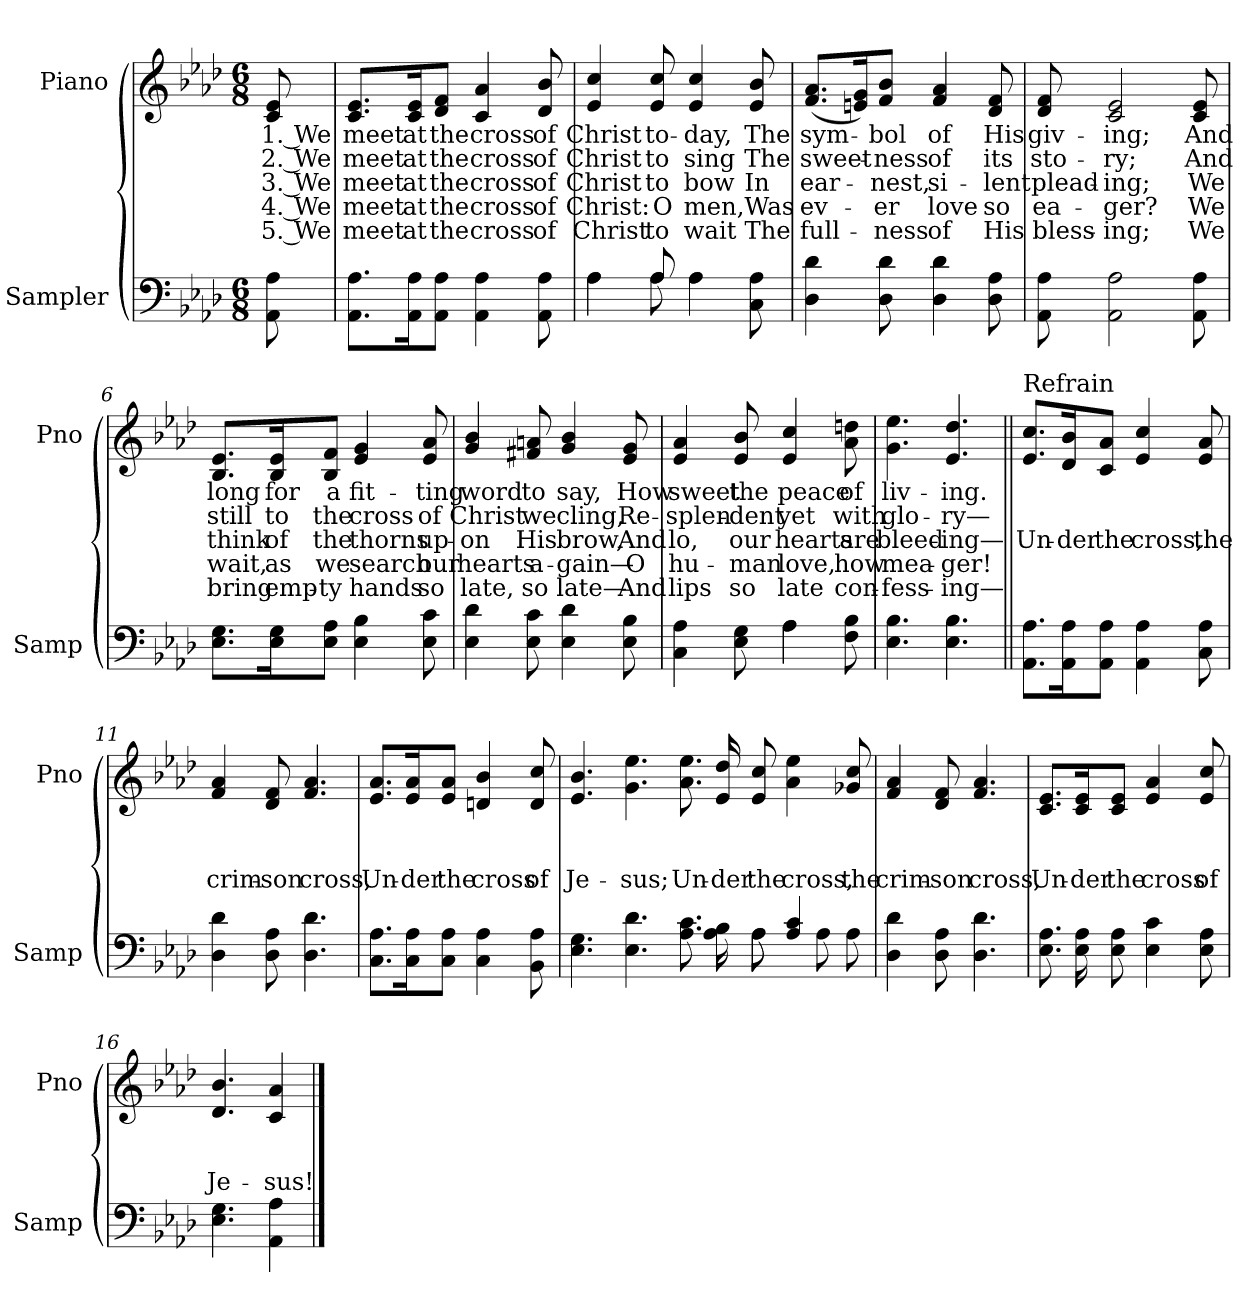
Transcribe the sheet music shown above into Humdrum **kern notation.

**kern	**kern	**text	**text	**text	**text	**text
*part2	*part1	*part1	*part1	*part1	*part1	*part1
*staff2	*staff1	*staff1	*staff1	*staff1	*staff1	*staff1
*I"Sampler	*I"Piano	*	*	*	*	*
*I'Samp	*I'Pno	*	*	*	*	*
*clefF4	*clefG2	*	*	*	*	*
*k[b-e-a-d-]	*k[b-e-a-d-]	*	*	*	*	*
*A-:	*A-:	*	*	*	*	*
*M6/8	*M6/8	*	*	*	*	*
=1	=1	=1	=1	=1	=1	=1
8AA- 8A-	8c 8e-	1. We	2. We	3. We	4. We	5. We
=2	=2	=2	=2	=2	=2	=2
8.AA- 8.A-L	8.c/ 8.e-/L	meet	meet	meet	meet	meet
16AA- 16A-K	16c/ 16e-/K	at	at	at	at	at
8AA- 8A-J	8d-/ 8f/J	the	the	the	the	the
4AA- 4A-	4c 4a-	cross	cross	cross	cross	cross
8AA- 8A-	8d- 8b-	of	of	of	of	of
=3	=3	=3	=3	=3	=3	=3
*^	*	*	*	*	*	*
4A-\	4A-	4e- 4cc	Christ	Christ	Christ	Christ:	Christ
8A-/	8A-	8e- 8cc	to-	to	to	O	to
4A-\	4A-	4e- 4cc	-day,	sing	bow	men,	wait
8C 8A-	8ryy	8e- 8b-	The	The	In	Was	The
*v	*v	*	*	*	*	*	*
=4	=4	=4	=4	=4	=4	=4
4D- 4d-	(8.f/ 8.a-/L	sym-	sweet-	ear-	ev-	full-
.	16en/ 16g/K)	.	.	.	.	.
8D- 8d-	8f/ 8b-/J	-bol	-ness	-nest,	-er	-ness
4D- 4d-	4f 4a-	of	of	si-	love	of
8D- 8A-	8d- 8f	His	its	-lent	so	His
=5	=5	=5	=5	=5	=5	=5
8AA- 8A-	8d- 8f	giv-	sto-	plead-	ea-	bless-
2AA- 2A-	2c 2e-	-ing;	-ry;	-ing;	-ger?	-ing;
8AA- 8A-	8c 8e-	And	And	We	We	We
=6	=6	=6	=6	=6	=6	=6
8.E- 8.GL	8.B-/ 8.e-/L	long	still	think	wait,	bring
16E- 16GK	16B-/ 16e-/K	for	to	of	as	emp-
8E- 8A-J	8B-/ 8f/J	a	the	the	we	-ty
4E- 4B-	4e- 4g	fit-	cross	thorns	search	hands
8E- 8c	8e- 8a-	-ting	of	up-	our	so
=7	=7	=7	=7	=7	=7	=7
4E- 4d-	4g 4b-	word	Christ	-on	hearts	late,
8E- 8c	8f#X 8an	to	we	His	a-	so
4E- 4d-	4g 4b-	say,	cling,	brow,	-gain—	late—
8E- 8B-	8e- 8g	How	Re-	And	O	And
=8	=8	=8	=8	=8	=8	=8
*^	*	*	*	*	*	*
4C 4A-	4.ryy	4e- 4a-	sweet	-splen-	lo,	hu-	lips
8E- 8G	.	8e- 8b-	the	-dent	our	-man	so
4A-\	4A-	4e- 4cc	peace	yet	hearts	love,	late
8F 8B-	8ryy	8a- 8ddn	of	with	are	how	con-
*v	*v	*	*	*	*	*	*
=9	=9	=9	=9	=9	=9	=9
4.E- 4.B-	4.g 4.ee-	liv-	glo-	bleed-	mea-	-fess-
4.E- 4.B-	4.e- 4.dd-	-ing.	-ry—	-ing—	-ger!	-ing—
=10||	=10||	=10||	=10||	=10||	=10||	=10||
!	!LO:TX:t=Refrain	!	!	!	!	!
8.AA- 8.A-L	8.e-/ 8.cc/L	.	.	Un-	.	.
16AA- 16A-K	16d-/ 16b-/K	.	.	-der	.	.
8AA- 8A-J	8c/ 8a-/J	.	.	the	.	.
4AA- 4A-	4e- 4cc	.	.	cross,	.	.
8C 8A-	8e- 8a-	.	.	the	.	.
=11	=11	=11	=11	=11	=11	=11
4D- 4d-	4f 4a-	.	.	crim-	.	.
8D- 8A-	8d- 8f	.	.	-son	.	.
4.D- 4.d-	4.f 4.a-	.	.	cross,	.	.
=12	=12	=12	=12	=12	=12	=12
8.C 8.A-L	8.e-/ 8.a-/L	.	.	Un-	.	.
16C 16A-K	16e-/ 16a-/K	.	.	-der	.	.
8C 8A-J	8e-/ 8a-/J	.	.	the	.	.
4C 4A-	4dn 4b-	.	.	cross	.	.
8BB- 8A-	8d 8cc	.	.	of	.	.
=13	=13	=13	=13	=13	=13	=13
*^	*	*	*	*	*	*
4.E- 4.G	1ryy	4.e- 4.b-	.	.	Je-	.	.
4.E- 4.d-	.	4.g 4.ee-	.	.	-sus;	.	.
8.A- 8.c	.	8.a- 8.ee-	.	.	Un-	.	.
16A- 16B-	.	16e- 16dd-	.	.	-der	.	.
8A-\	8A-	8e- 8cc	.	.	the	.	.
4A- 4c	8ryy	4a- 4ee-	.	.	cross,	.	.
.	8A-	.	.	.	.	.	.
8A-\	8ryy	8g-X 8cc	.	.	the	.	.
*v	*v	*	*	*	*	*	*
=14	=14	=14	=14	=14	=14	=14
4D- 4d-	4f 4a-	.	.	crim-	.	.
8D- 8A-	8d- 8f	.	.	-son	.	.
4.D- 4.d-	4.f 4.a-	.	.	cross,	.	.
=15	=15	=15	=15	=15	=15	=15
8.E- 8.A-	8.c/ 8.e-/L	.	.	Un-	.	.
16E- 16A-	16c/ 16e-/K	.	.	-der	.	.
8E- 8A-	8c/ 8e-/J	.	.	the	.	.
4E- 4c	4e- 4a-	.	.	cross	.	.
8E- 8A-	8e- 8cc	.	.	of	.	.
=16	=16	=16	=16	=16	=16	=16
4.E- 4.G	4.d- 4.b-	.	.	Je-	.	.
4AA- 4A-	4c 4a-	.	.	-sus!	.	.
==	==	==	==	==	==	==
*-	*-	*-	*-	*-	*-	*-
